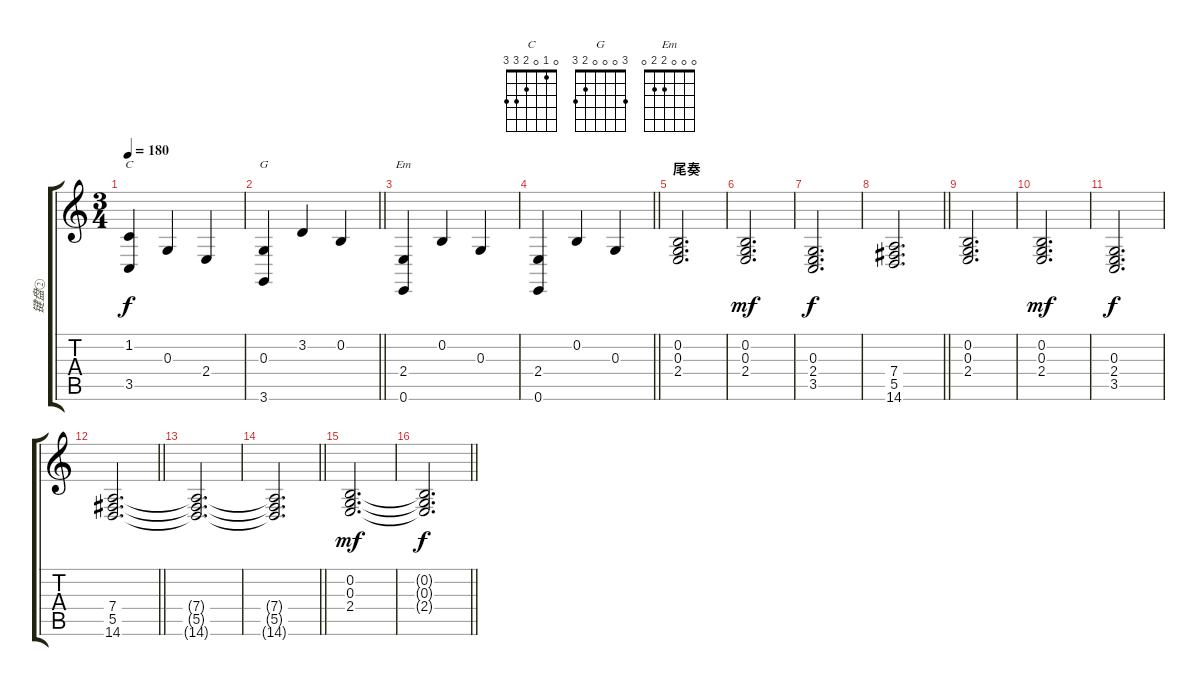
\track ("键盘② " "键盘② ") {instrument synthvoice}
\staff {score tabs}
\tuning (E4 B3 G3 D3 A2 E2) {hide}
\chord ("C" 0 1 0 2 3 3)
\chord ("G" 3 0 0 0 2 3)
\chord ("Em" 0 0 0 2 2 0)
\ts (3 4)
\tempo 180
\clef g2
\ks c
(1.2 3.5).4{ch "C" dy f} 0.3.4 2.4.4 |
\barLineRight lightlight
(0.3 3.6).4{ch "G"} 3.2.4 0.2.4 |
(2.4 0.6).4{ch "Em"} 0.2.4 0.3.4 |
\barLineRight lightlight
(2.4 0.6).4 0.2.4 0.3.4 |
\section ("" "尾奏")
(0.2 0.3 2.4).2{d} |
(0.2 0.3 2.4).2{d dy mf} |
(0.3 2.4 3.5).2{d dy f} |
\barLineRight lightlight
(7.4 5.5 14.6).2{d} |
(0.2 0.3 2.4).2{d} |
(0.2 0.3 2.4).2{d dy mf} |
(0.3 2.4 3.5).2{d dy f} |
\barLineRight lightlight
(7.4 5.5 14.6).2{d} |
(7.4{t} 5.5{t} 14.6{t}).2{d} |
\barLineRight lightlight
(7.4{t} 5.5{t} 14.6{t}).2{d} |
(0.2 0.3 2.4).2{d dy mf} |
\barLineRight lightlight
(0.2{t} 0.3{t} 2.4{t}).2{d dy f}
